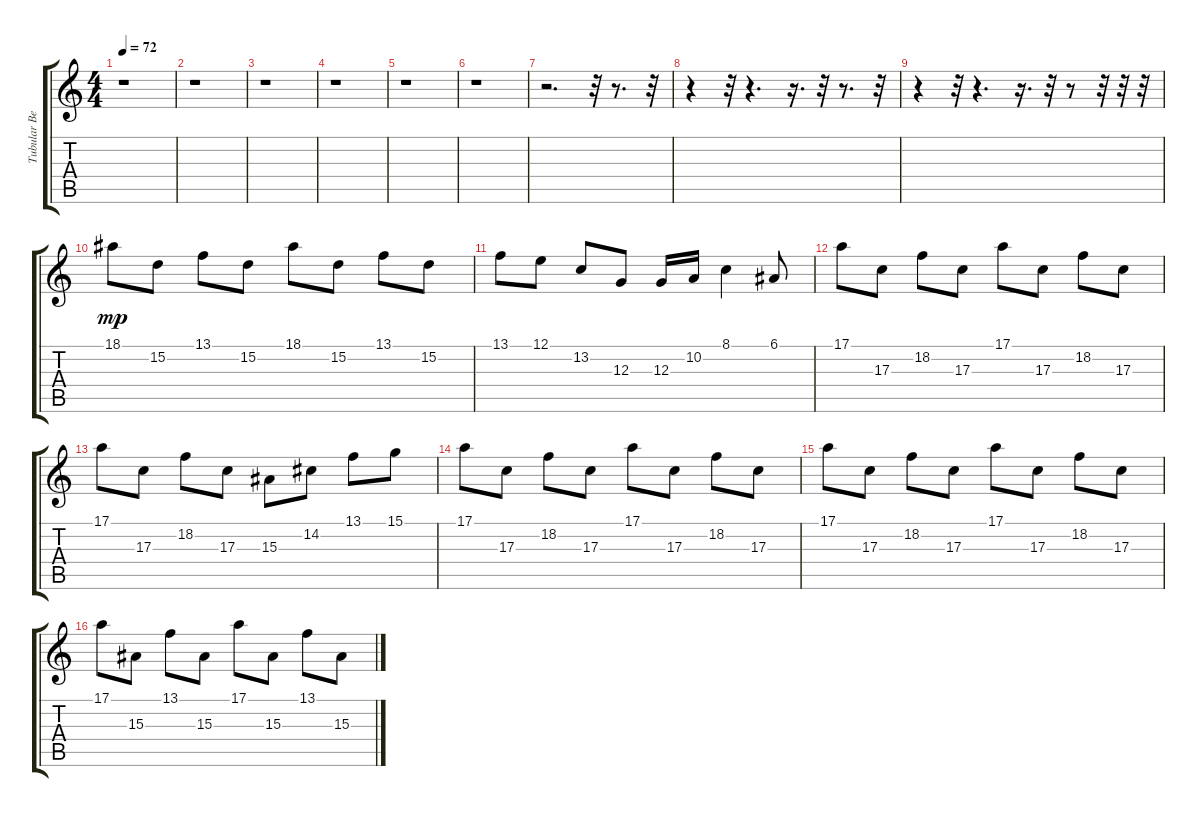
\track ("Tubular Bells" "Tubular Be") {instrument tubularbells}
\staff {score tabs}
\tuning (E4 B3 G3 D3 A2 E2) {hide}
\ts (4 4)
\tempo 72
\clef g2
\ks c
r.1{dy mp instrument tubularbells} |
r.1 |
r.1 |
r.1 |
r.1 |
r.1 |
r.2{d} r.32 r.8{d} r.32 |
r.4 r.32 r.4{d} r.16{d} r.32 r.8{d} r.32 |
r.4 r.32 r.4{d} r.16{d} r.32 r.8 r.32 r.32 r.32 |
18.1.8 15.2.8 13.1.8 15.2.8 18.1.8 15.2.8 13.1.8 15.2.8 |
13.1.8 12.1.8 13.2.8 12.3.8 12.3.16 10.2.16 8.1.4 6.1.8 |
17.1.8 17.3.8 18.2.8 17.3.8 17.1.8 17.3.8 18.2.8 17.3.8 |
17.1.8 17.3.8 18.2.8 17.3.8 15.3.8 14.2.8 13.1.8 15.1.8 |
17.1.8 17.3.8 18.2.8 17.3.8 17.1.8 17.3.8 18.2.8 17.3.8 |
17.1.8 17.3.8 18.2.8 17.3.8 17.1.8 17.3.8 18.2.8 17.3.8 |
17.1.8 15.3.8 13.1.8 15.3.8 17.1.8 15.3.8 13.1.8 15.3.8
